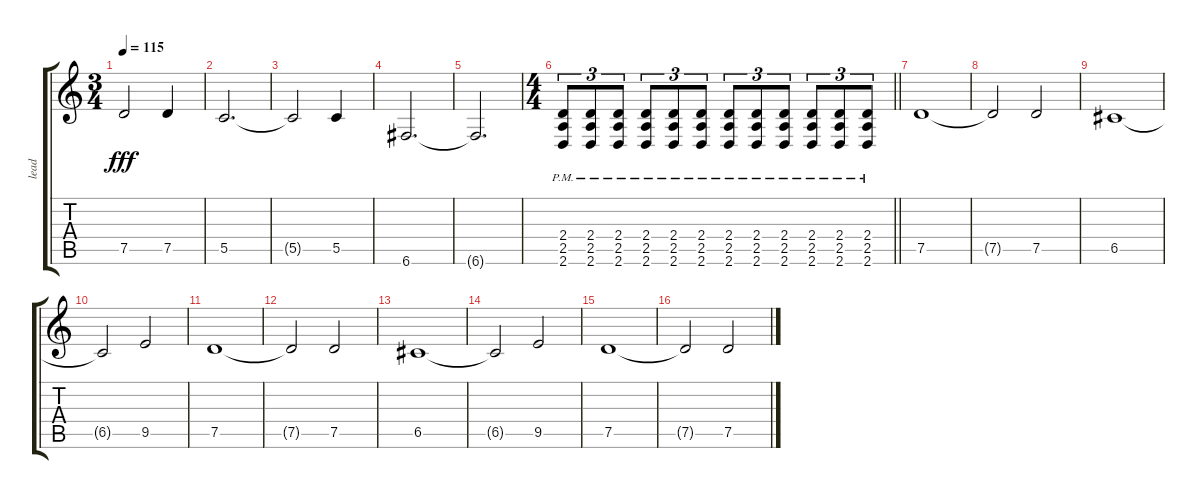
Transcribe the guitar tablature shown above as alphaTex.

\track ("lead" "lead") {instrument distortionguitar}
\staff {score tabs}
\tuning (D4 A3 F3 C3 G2 C2) {hide}
\ts (3 4)
\tempo 115
\clef g2
\ks c
7.5{t}.2{dy fff} 7.5.4 |
5.5.2{d} |
5.5{t}.2 5.5.4 |
6.6.2{d} |
6.6{t}.2{d} |
\ts (4 4)
\barLineRight lightlight
(2.4{pm} 2.5{pm} 2.6{pm}).8{tu (3 2)} (2.4{pm} 2.5{pm} 2.6{pm}).8{tu (3 2)} (2.4{pm} 2.5{pm} 2.6{pm}).8{tu (3 2)} (2.4{pm} 2.5{pm} 2.6{pm}).8{tu (3 2)} (2.4{pm} 2.5{pm} 2.6{pm}).8{tu (3 2)} (2.4{pm} 2.5{pm} 2.6{pm}).8{tu (3 2)} (2.4{pm} 2.5{pm} 2.6{pm}).8{tu (3 2)} (2.4{pm} 2.5{pm} 2.6{pm}).8{tu (3 2)} (2.4{pm} 2.5{pm} 2.6{pm}).8{tu (3 2)} (2.4{pm} 2.5{pm} 2.6{pm}).8{tu (3 2)} (2.4{pm} 2.5{pm} 2.6{pm}).8{tu (3 2)} (2.4{pm} 2.5{pm} 2.6{pm}).8{tu (3 2)} |
\section ("" "")
7.5.1 |
7.5{t}.2 7.5.2 |
6.5.1 |
6.5{t}.2 9.5.2 |
7.5.1 |
7.5{t}.2 7.5.2 |
6.5.1 |
6.5{t}.2 9.5.2 |
7.5.1 |
7.5{t}.2 7.5.2
